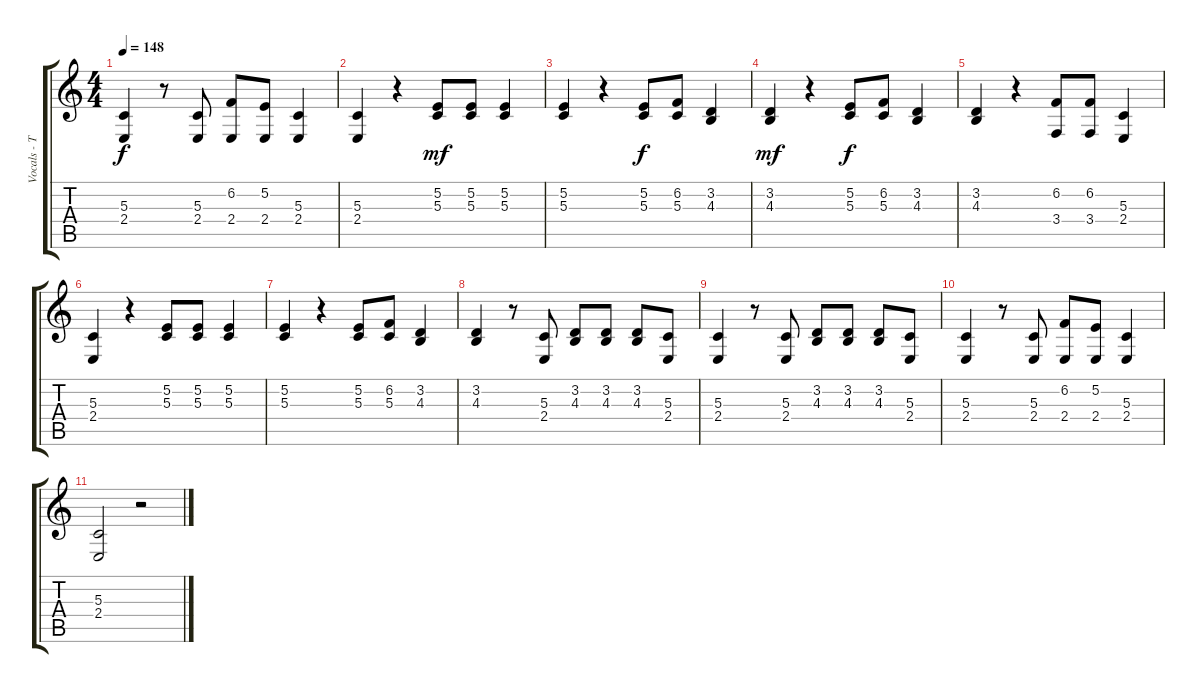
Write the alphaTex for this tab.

\track ("Vocals - Tom" "Vocals - T") {instrument tenorsax}
\staff {score tabs}
\tuning (E4 B3 G3 D3 A2 E2) {hide}
\ts (4 4)
\tempo 148
\clef g2
\ks c
(5.3 2.4).4{dy f} r.8 (5.3 2.4).8 (6.2 2.4).8 (5.2 2.4).8 (5.3 2.4).4 |
(5.3 2.4).4 r.4 (5.2 5.3).8{dy mf} (5.2 5.3).8 (5.2 5.3).4 |
(5.2 5.3).4 r.4 (5.2 5.3).8{dy f} (6.2 5.3).8 (3.2 4.3).4 |
(3.2 4.3).4{dy mf} r.4 (5.2 5.3).8{dy f} (6.2 5.3).8 (3.2 4.3).4 |
(3.2 4.3).4 r.4 (6.2 3.4).8 (6.2 3.4).8 (5.3 2.4).4 |
(5.3 2.4).4 r.4 (5.2 5.3).8 (5.2 5.3).8 (5.2 5.3).4 |
(5.2 5.3).4 r.4 (5.2 5.3).8 (6.2 5.3).8 (3.2 4.3).4 |
(3.2 4.3).4 r.8 (5.3 2.4).8 (3.2 4.3).8 (3.2 4.3).8 (3.2 4.3).8 (5.3 2.4).8 |
(5.3 2.4).4 r.8 (5.3 2.4).8 (3.2 4.3).8 (3.2 4.3).8 (3.2 4.3).8 (5.3 2.4).8 |
(5.3 2.4).4 r.8 (5.3 2.4).8 (6.2 2.4).8 (5.2 2.4).8 (5.3 2.4).4 |
(5.3 2.4).2 r.2
